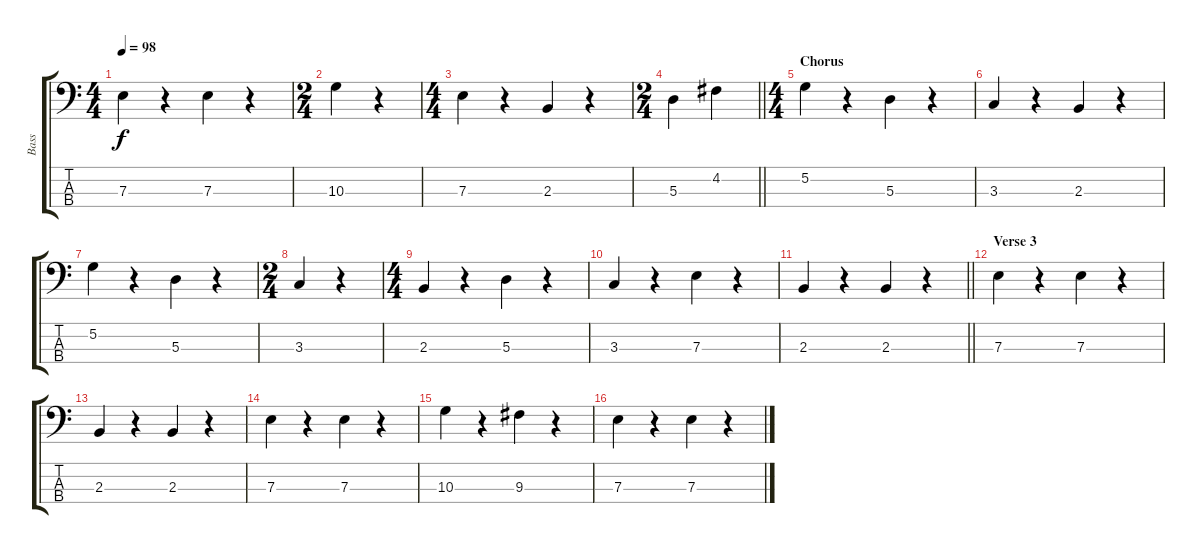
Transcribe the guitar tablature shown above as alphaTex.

\track ("Bass" "Bass") {instrument electricbassfinger}
\staff {score tabs}
\tuning (G2 D2 A1 E1) {hide}
\ts (4 4)
\tempo 98
\clef f4
\ks c
7.3.4{dy f} r.4 7.3.4 r.4 |
\ts (2 4)
10.3.4 r.4 |
\ts (4 4)
7.3.4 r.4 2.3.4 r.4 |
\ts (2 4)
\barLineRight lightlight
5.3.4 4.2.4 |
\ts (4 4)
\section ("" "Chorus")
5.2.4 r.4 5.3.4 r.4 |
3.3.4 r.4 2.3.4 r.4 |
5.2.4 r.4 5.3.4 r.4 |
\ts (2 4)
3.3.4 r.4 |
\ts (4 4)
2.3.4 r.4 5.3.4 r.4 |
3.3.4 r.4 7.3.4 r.4 |
\barLineRight lightlight
2.3.4 r.4 2.3.4 r.4 |
\section ("" "Verse 3")
7.3.4 r.4 7.3.4 r.4 |
2.3.4 r.4 2.3.4 r.4 |
7.3.4 r.4 7.3.4 r.4 |
10.3.4 r.4 9.3.4 r.4 |
7.3.4 r.4 7.3.4 r.4
